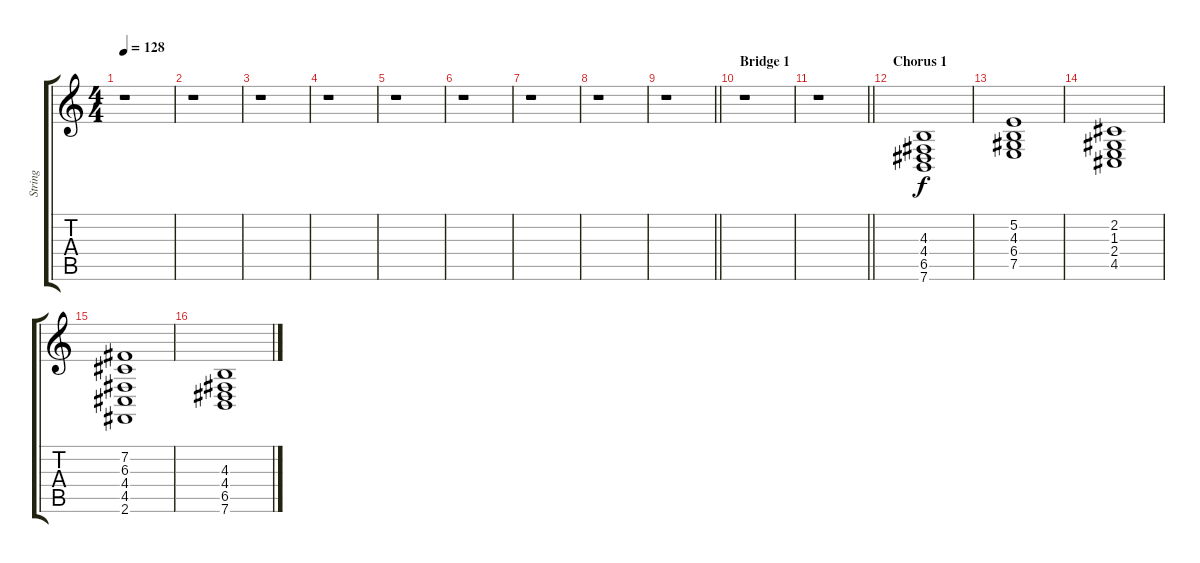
\track ("String" "String") {instrument stringensemble1}
\staff {score tabs}
\tuning (E4 B3 G3 D3 A2 E2) {hide}
\ts (4 4)
\tempo 128
\clef g2
\ks c
r.1{dy f} |
r.1 |
r.1 |
r.1 |
r.1 |
r.1 |
r.1 |
r.1 |
\barLineRight lightlight
r.1 |
\section ("" "Bridge 1")
r.1 |
\barLineRight lightlight
r.1 |
\section ("" "Chorus 1")
(4.3 4.4 6.5 7.6).1 |
(5.2 4.3 6.4 7.5).1 |
(2.2 1.3 2.4 4.5).1 |
(7.2 6.3 4.4 4.5 2.6).1 |
(4.3 4.4 6.5 7.6).1
